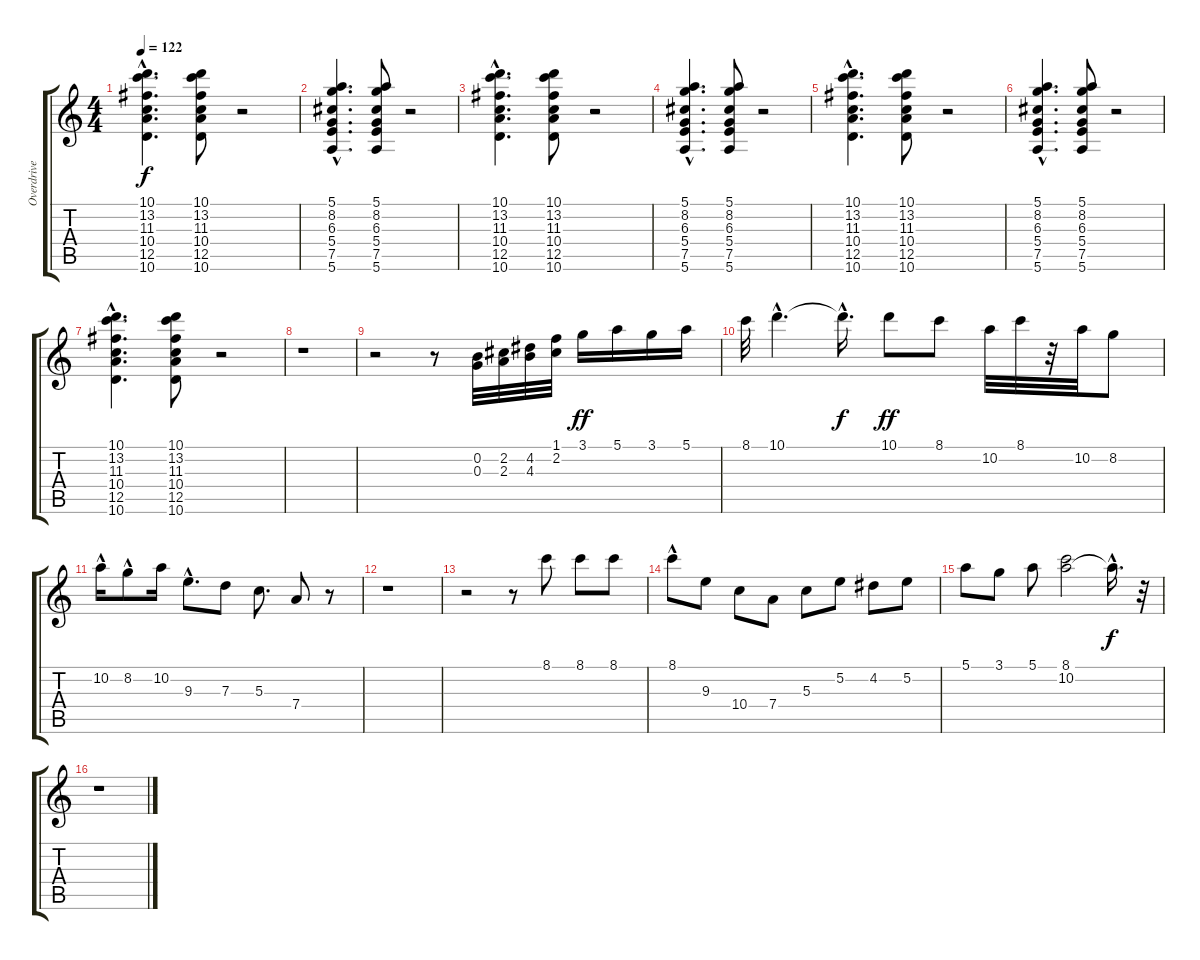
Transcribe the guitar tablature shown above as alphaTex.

\track ("Overdrive Gt" "Overdrive ") {instrument overdrivenguitar}
\staff {score tabs}
\tuning (E4 B3 G3 D3 A2 E2) {hide}
\ts (4 4)
\tempo 122
\clef g2
\ks c
(10.1{hac} 13.2{hac} 11.3{hac} 10.4{hac} 12.5{hac} 10.6{hac}).4{d dy f} (10.1 13.2 11.3 10.4 12.5 10.6).8 r.2 |
(5.1{hac} 8.2{hac} 6.3{hac} 5.4{hac} 7.5{hac} 5.6{hac}).4{d} (5.1 8.2 6.3 5.4 7.5 5.6).8 r.2 |
(10.1{hac} 13.2{hac} 11.3{hac} 10.4{hac} 12.5{hac} 10.6{hac}).4{d} (10.1 13.2 11.3 10.4 12.5 10.6).8 r.2 |
(5.1{hac} 8.2{hac} 6.3{hac} 5.4{hac} 7.5{hac} 5.6{hac}).4{d} (5.1 8.2 6.3 5.4 7.5 5.6).8 r.2 |
(10.1{hac} 13.2{hac} 11.3{hac} 10.4{hac} 12.5{hac} 10.6{hac}).4{d} (10.1 13.2 11.3 10.4 12.5 10.6).8 r.2 |
(5.1{hac} 8.2{hac} 6.3{hac} 5.4{hac} 7.5{hac} 5.6{hac}).4{d} (5.1 8.2 6.3 5.4 7.5 5.6).8 r.2 |
(10.1{hac} 13.2{hac} 11.3{hac} 10.4{hac} 12.5{hac} 10.6{hac}).4{d} (10.1 13.2 11.3 10.4 12.5 10.6).8 r.2 |
r.1 |
r.2 r.8 (0.2 0.3).32 (2.2 2.3).32 (4.2 4.3).32 (1.1 2.2).32 3.1.16{dy ff} 5.1.16 3.1.16 5.1.16 |
8.1.32 10.1{hac}.4{d} 10.1{hac t}.16{d dy f} 10.1.8{dy ff} 8.1.8 10.2.32 8.1.32 r.32 10.2.32 8.2.8 |
10.2{hac}.16 8.2{hac}.8 10.2.16 9.3{hac}.8{d} 7.3.8 5.3.8{d} 7.4.8 r.8 |
r.1 |
r.2 r.8 8.1.8 8.1.8 8.1.8 |
8.1{hac}.8 9.3.8 10.4.8 7.4.8 5.3.8 5.2.8 4.2.8 5.2.8 |
5.1.8 3.1.8 5.1.8 (8.1 10.2).2 10.2{hac t}.16{d dy f} r.32 |
r.1
